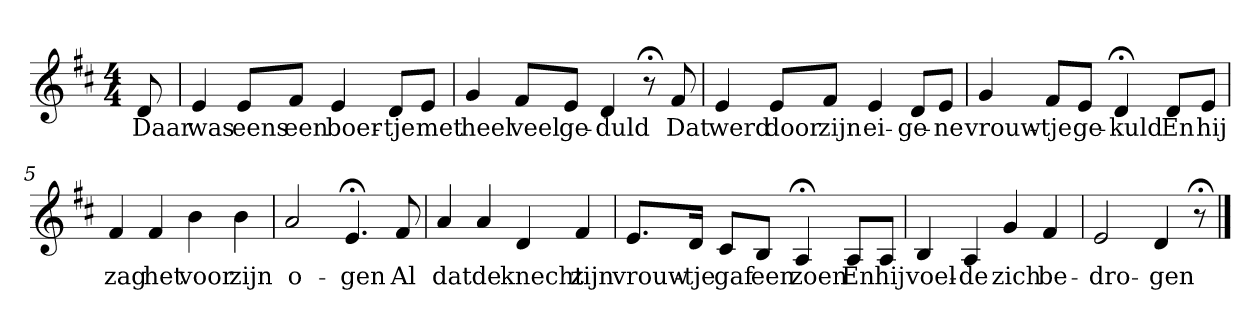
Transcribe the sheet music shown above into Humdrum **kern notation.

**kern	**text
*part1	*part1
*staff1	*staff1
*k[f#c#]	*
*D:	*
*M4/4	*
*MM120	*
=	=
8d	Daar
=1	=1
4e	was
8eL	eens
8f#J	een
4e	boer-
8dL	-tje
8eJ	met
=2	=2
4g	heel
8f#L	veel
8eJ	ge-
4d	-duld
8r;<	.
8f#	Dat
=3	=3
4e	werd
8eL	door
8f#J	zijn
4e	ei-
8dL	-ge-
8eJ	-ne
=4	=4
4g	vrouw-
8f#L	-tje
8eJ	ge-
4d;<	-kuld
8dL	En
8eJ	hij
=5	=5
4f#	zag
4f#	het
4b	voor
4b	zijn
=6	=6
2a	o-
4.e;<	-gen
8f#	Al
=7	=7
4a	dat
4a	de
4d	knecht
4f#	zijn
=8	=8
8.eL	vrouw-
16dJk	-tje
8c#L	gaf
8BJ	een
4A;<	zoen
8AL	En
8AJ	hij
=9	=9
4B	voel-
4A	-de
4g	zich
4f#	be-
=10	=10
2e	-dro-
4d	-gen
8r;<	.
==	==
*-	*-
